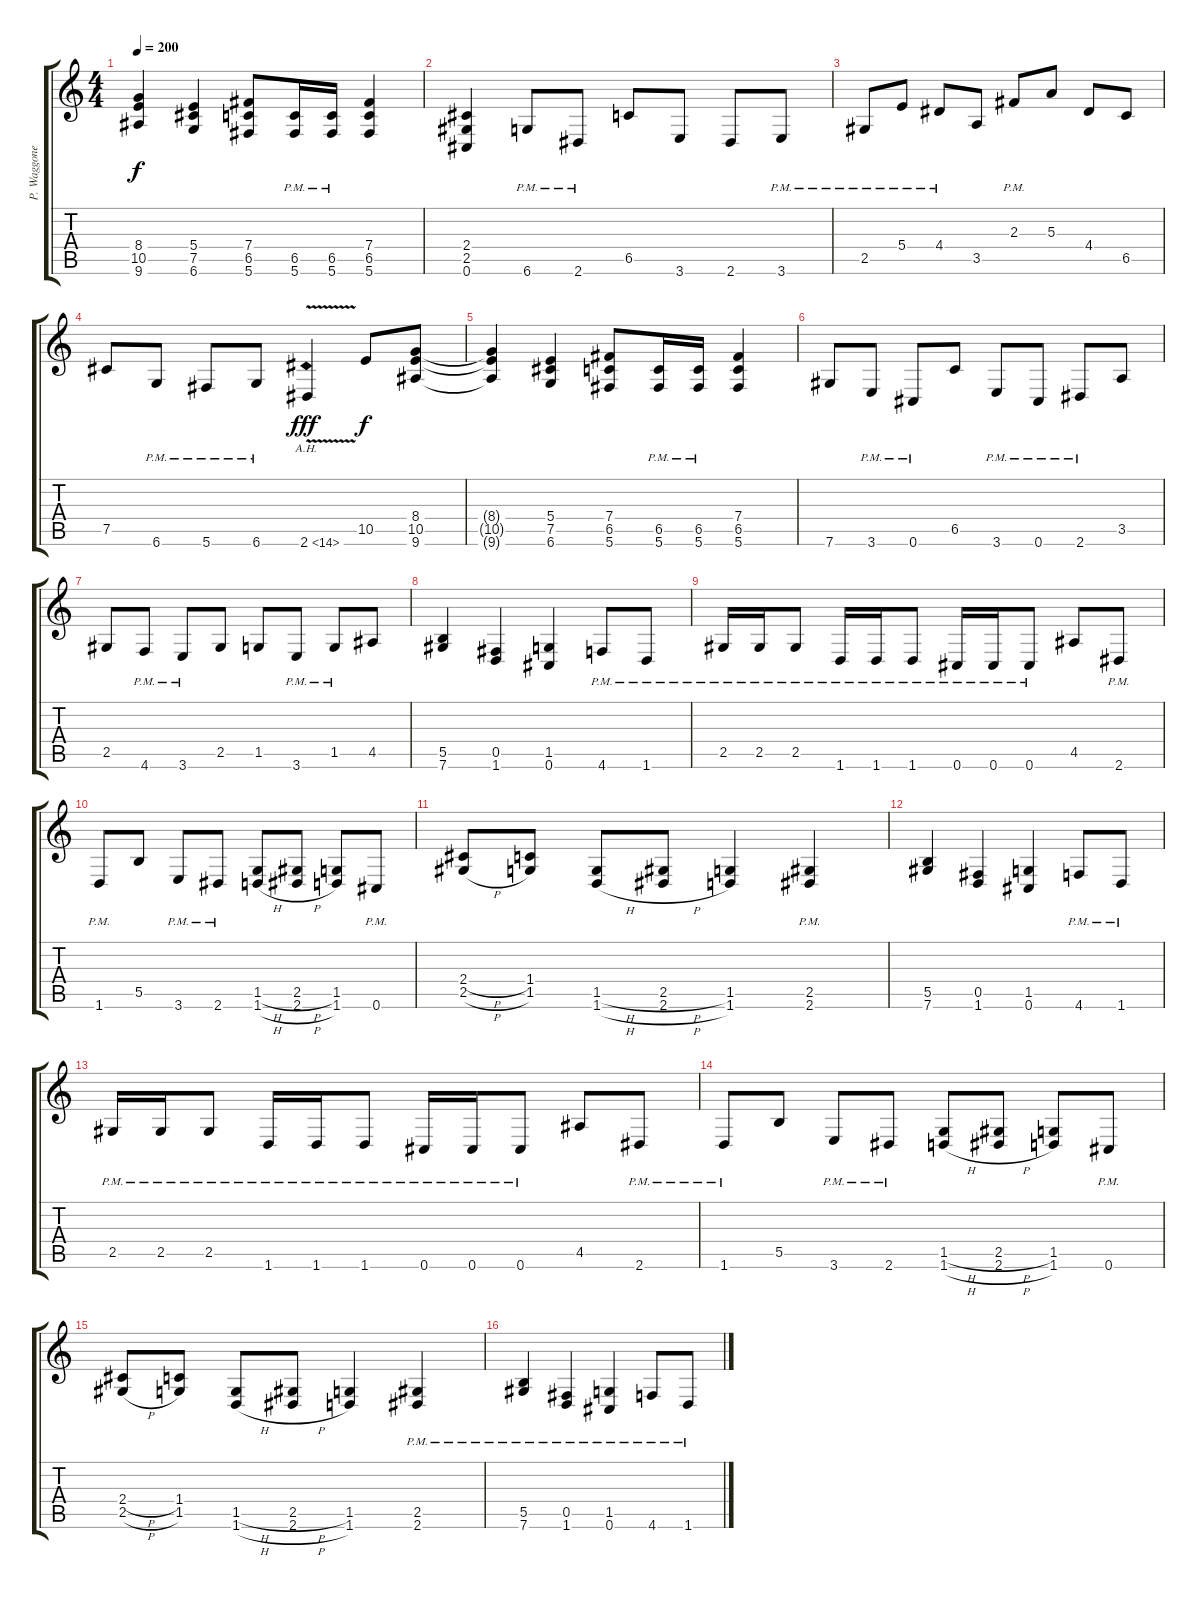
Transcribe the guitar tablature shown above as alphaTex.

\track ("P. Waggoner Gtr." "P. Waggone") {instrument distortionguitar}
\staff {score tabs}
\tuning (Db4 Ab3 E3 B2 Gb2 Db2) {hide}
\ts (4 4)
\tempo 200
\clef g2
\ks c
(8.4{t} 10.5{t} 9.6{t}).4{dy f} (5.4 7.5 6.6).4 (7.4 6.5 5.6).8 (6.5{pm} 5.6{pm}).16 (6.5{pm} 5.6{pm}).16 (7.4 6.5 5.6).4 |
(2.4 2.5 0.6).4 6.6{pm}.8 2.6{pm}.8 6.5.8 3.6.8 2.6.8 3.6{pm}.8 |
2.5{pm}.8 5.4{pm}.8 4.4{pm}.8 3.5.8 2.3{pm}.8 5.3.8 4.4.8 6.5.8 |
7.5.8 6.6{pm}.8 5.6{pm}.8 6.6{pm}.8 2.6{ah 12 v}.4{dy fff} 10.5.8{dy f} (8.4 10.5 9.6).8 |
(8.4{t} 10.5{t} 9.6{t}).4 (5.4 7.5 6.6).4 (7.4 6.5 5.6).8 (6.5{pm} 5.6{pm}).16 (6.5{pm} 5.6{pm}).16 (7.4 6.5 5.6).4 |
7.6.8 3.6{pm}.8 0.6{pm}.8 6.5.8 3.6{pm}.8 0.6{pm}.8 2.6{pm}.8 3.5.8 |
2.5.8 4.6{pm}.8 3.6{pm}.8 2.5.8 1.5.8 3.6{pm}.8 1.5{pm}.8 4.5.8 |
(5.5 7.6).4 (0.5 1.6).4 (1.5 0.6).4 4.6{pm}.8 1.6{pm}.8 |
2.5{pm}.16 2.5{pm}.16 2.5{pm}.8 1.6{pm}.16 1.6{pm}.16 1.6{pm}.8 0.6{pm}.16 0.6{pm}.16 0.6{pm}.8 4.5.8 2.6{pm}.8 |
1.6{pm}.8 5.5.8 3.6{pm}.8 2.6{pm}.8 (1.5{h} 1.6{h}).8 (2.5{h} 2.6{h}).8 (1.5 1.6).8 0.6{pm}.8 |
(2.4{h} 2.5{h}).8 (1.4 1.5).8 (1.5{h} 1.6{h}).8 (2.5{h} 2.6{h}).8 (1.5 1.6).4 (2.5{pm} 2.6{pm}).4 |
(5.5 7.6).4 (0.5 1.6).4 (1.5 0.6).4 4.6{pm}.8 1.6{pm}.8 |
2.5{pm}.16 2.5{pm}.16 2.5{pm}.8 1.6{pm}.16 1.6{pm}.16 1.6{pm}.8 0.6{pm}.16 0.6{pm}.16 0.6{pm}.8 4.5.8 2.6{pm}.8 |
1.6{pm}.8 5.5.8 3.6{pm}.8 2.6{pm}.8 (1.5{h} 1.6{h}).8 (2.5{h} 2.6{h}).8 (1.5 1.6).8 0.6{pm}.8 |
(2.4{h} 2.5{h}).8 (1.4 1.5).8 (1.5{h} 1.6{h}).8 (2.5{h} 2.6{h}).8 (1.5 1.6).4 (2.5{pm} 2.6{pm}).4 |
(5.5{pm} 7.6{pm}).4 (0.5{pm} 1.6{pm}).4 (1.5{pm} 0.6{pm}).4 4.6{pm}.8 1.6{pm}.8
